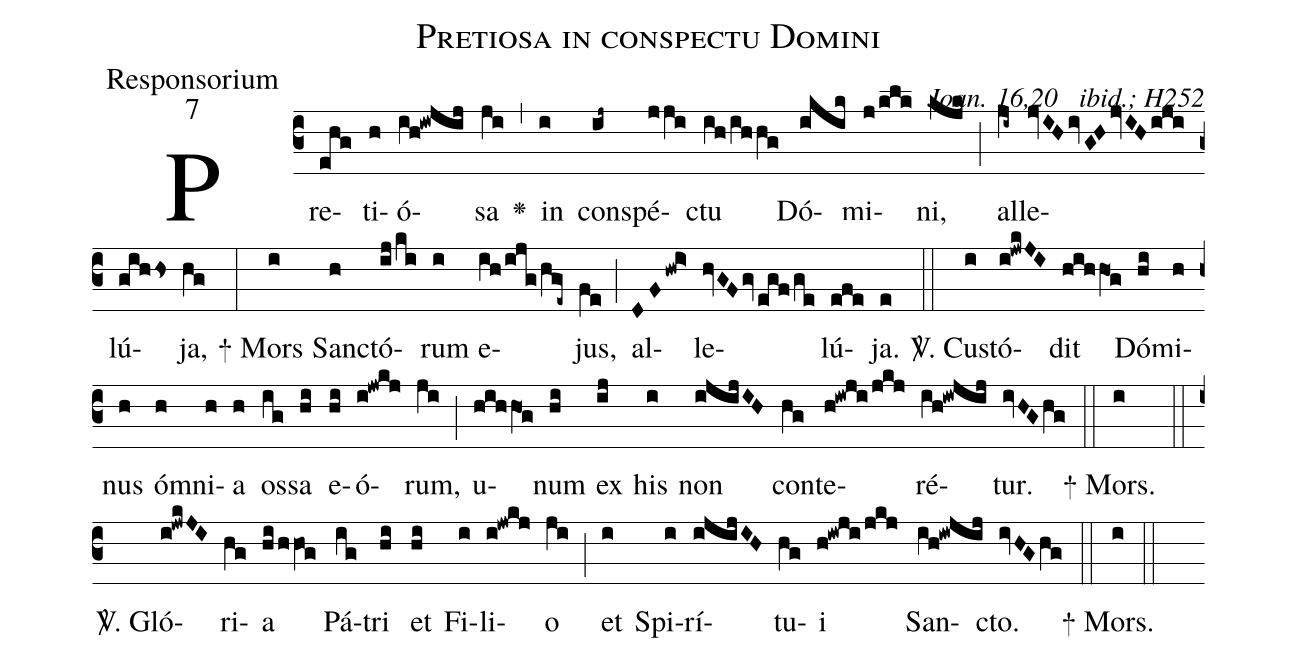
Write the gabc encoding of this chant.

name:Pretiosa in conspectu Domini;
office-part:Responsorium;
mode:7;
commentary:ꝶ Joan. 16,20 ꝟ ibid.; H252;;
%%
(c3) Pre(ehg)ti(h)ó(ih!iwjij)sa(ji) <v>\greheightstar</v>(,) in(i) con(ij~)spé(jji)ctu(ih/ih/hg) Dó(ikik)mi(j/klk)ni,(kjk) (;) al(ji~)le(jvIHivGHjvIHiji)lú(gihhs)ja,(hg)
(:)
+
Mors(i) San(h)ctó(ij/ki)rum(i) e(ih/ijg/hge~)jus,(fe) (;) al(DFhwi>)le(hvGFgvegf/ge)lú(efe)ja.(e) (::)

<sp>V/</sp>.
Cu(i)stó(i!jwkJI)dit(hihhO1g) Dó(hi)mi(h)nus(h) óm(h)ni(h)a(h) os(ig)sa(hi) e(hi)ó(i!jwkj)rum,(ji) (;) u(hihhO1g)num(hi) ex(ij) his(i) non(ijijIH) con(hg)te(h!iwji/jkj)ré(ih!iwjij)tur.(ivHGhg) (::)

+
Mors.(i) (::)

<sp>V/</sp>.
Gló(i!jwkJI)ri(hg)a(hi/hhVO!g)
Pá(ig)tri(hi) et(hi) Fi(i)li(i!jwkj)o(ji) (;)
et(i) Spi(i)rí(i!@jijIH)tu(hg)i(h!iwji/jkj)
San(ih!iw!@jij)cto.(ivHGhg)  (::)

+
Mors.(i) (::)
